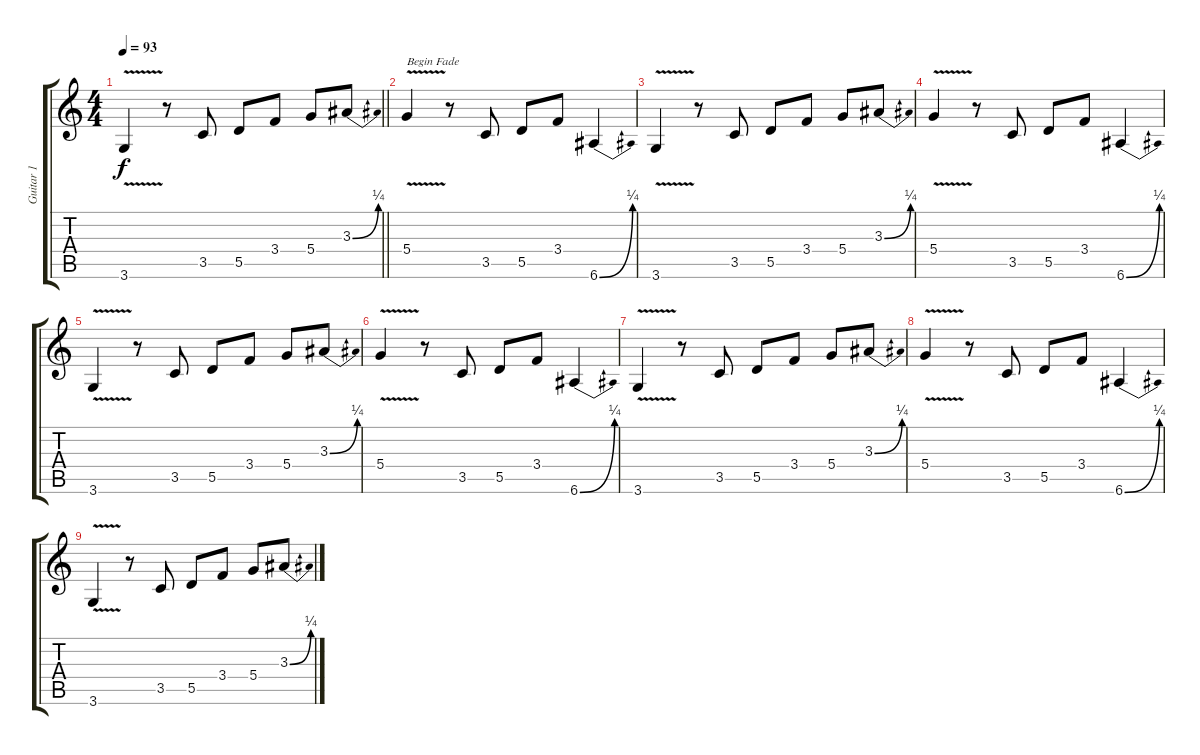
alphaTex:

\track ("Guitar 1" "Guitar 1") {instrument overdrivenguitar}
\staff {score tabs}
\tuning (E4 B3 G3 D3 A2 E2) {hide}
\ts (4 4)
\tempo 93
\clef g2
\barLineRight lightlight
\ks c
3.6{v}.4{dy f} r.8 3.5.8 5.5.8 3.4.8 5.4.8 3.3{be (bend 0 0 60 1)}.8 |
5.4{v}.4{txt "Begin Fade"} r.8 3.5.8 5.5.8 3.4.8 6.6{be (bend 0 0 60 1)}.4 |
3.6{v}.4 r.8 3.5.8 5.5.8 3.4.8 5.4.8 3.3{be (bend 0 0 60 1)}.8 |
5.4{v}.4 r.8 3.5.8 5.5.8 3.4.8 6.6{be (bend 0 0 60 1)}.4 |
3.6{v}.4 r.8 3.5.8 5.5.8 3.4.8 5.4.8 3.3{be (bend 0 0 60 1)}.8 |
5.4{v}.4 r.8 3.5.8 5.5.8 3.4.8 6.6{be (bend 0 0 60 1)}.4 |
3.6{v}.4 r.8 3.5.8 5.5.8 3.4.8 5.4.8 3.3{be (bend 0 0 60 1)}.8 |
5.4{v}.4 r.8 3.5.8 5.5.8 3.4.8 6.6{be (bend 0 0 60 1)}.4 |
3.6{v}.4 r.8 3.5.8 5.5.8 3.4.8 5.4.8 3.3{be (bend 0 0 60 1)}.8
